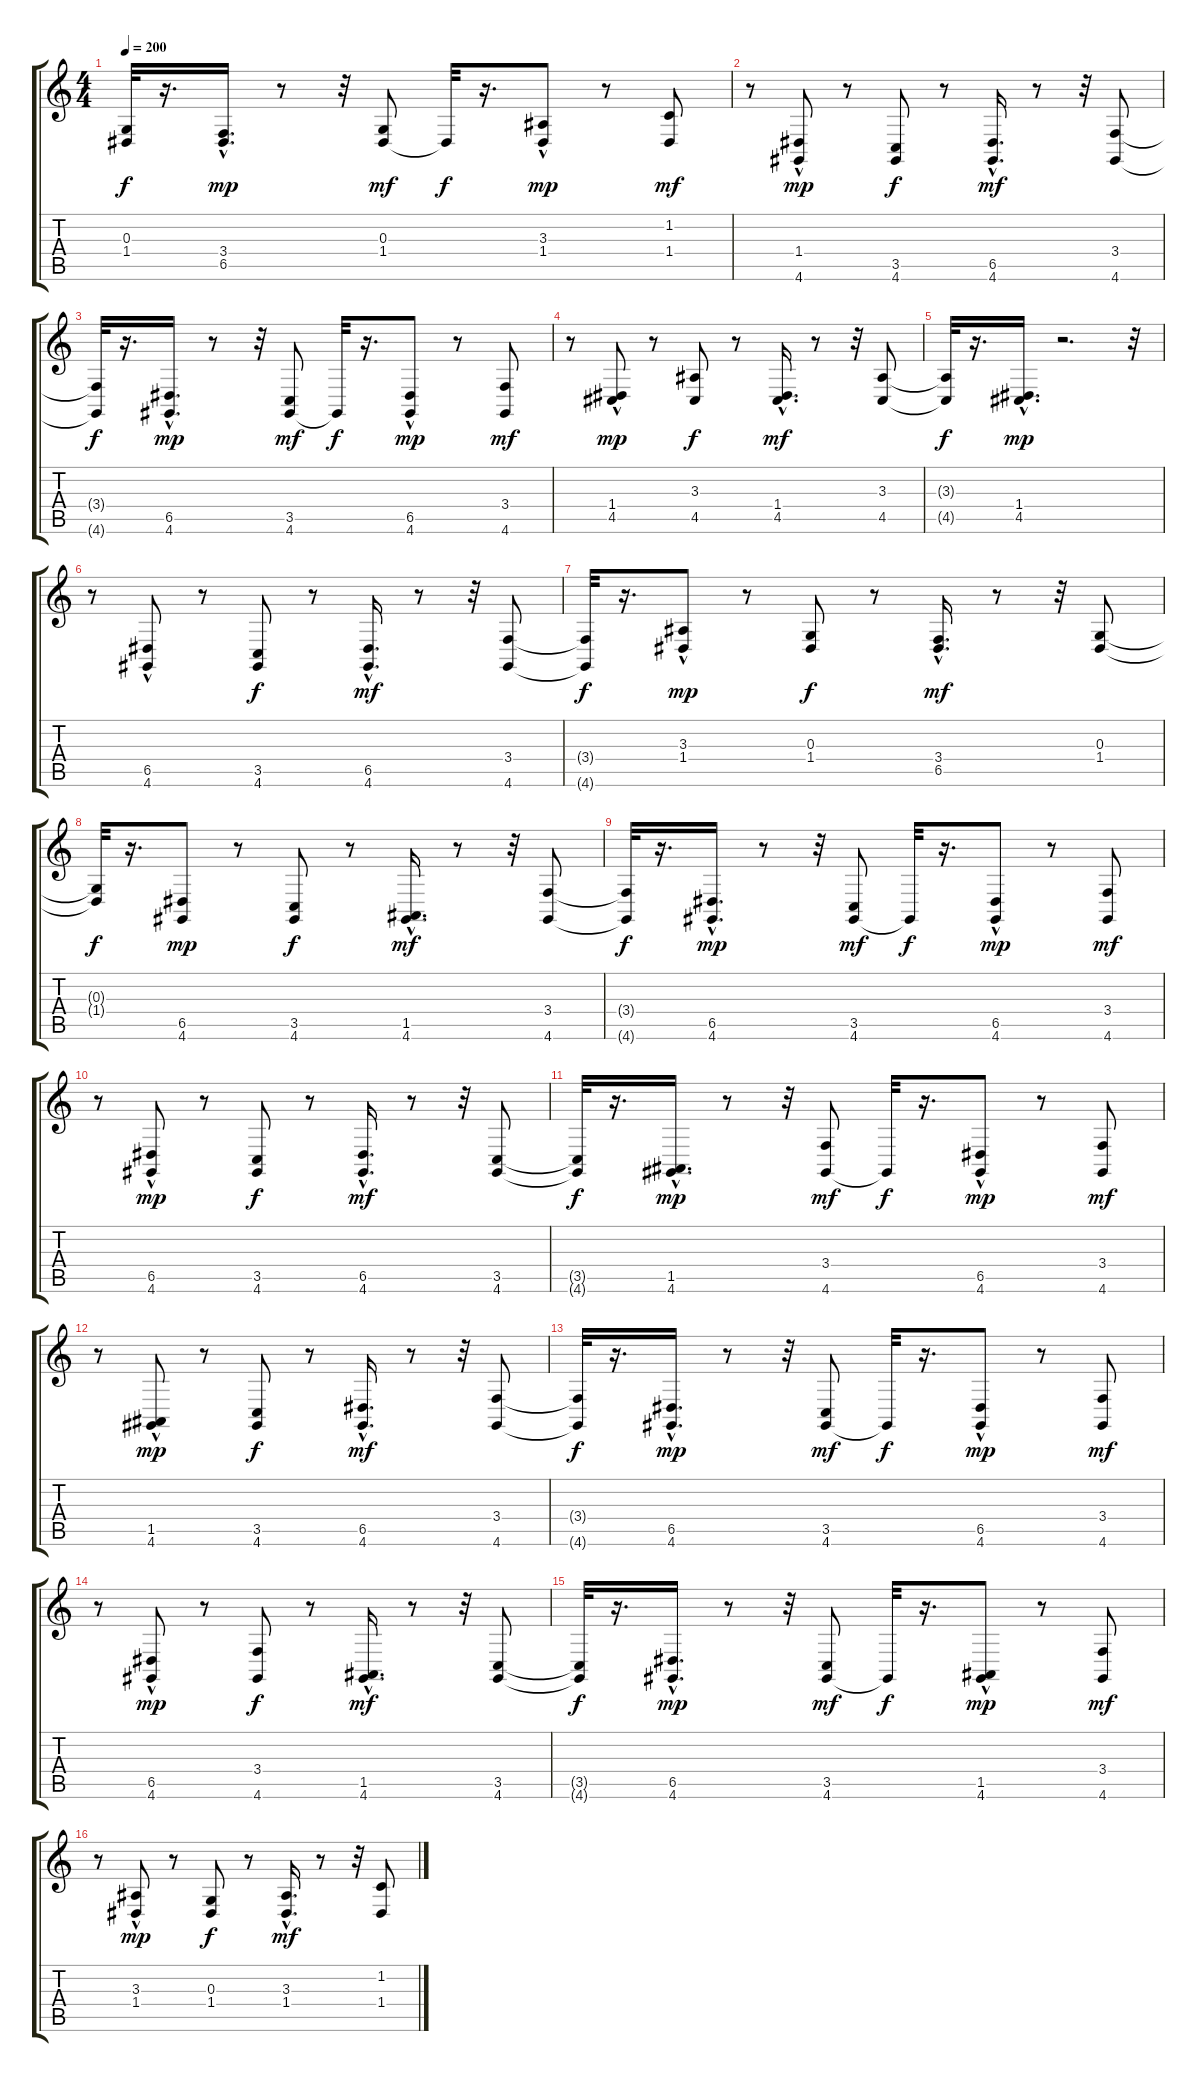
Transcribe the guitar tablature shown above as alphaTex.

\track "" {instrument breathnoise}
\staff {score tabs}
\tuning (E4 B3 G3 D3 A2 E2) {hide}
\ts (4 4)
\tempo 200
\clef g2
\ks c
(0.3{t} 1.4{t}).32{dy f} r.16{d} (3.4{hac} 6.5).16{d dy mp} r.8 r.32 (0.3 1.4).8{dy mf} 1.4{t}.32{dy f} r.16{d} (3.3{hac} 1.4).8{dy mp} r.8 (1.2 1.4).8{dy mf} |
r.8 (1.4 4.6{hac}).8{dy mp} r.8 (3.5 4.6).8{dy f} r.8 (6.5 4.6{hac}).16{d dy mf} r.8 r.32 (3.4 4.6).8 |
(3.4{t} 4.6{t}).32{dy f} r.16{d} (6.5{hac} 4.6).16{d dy mp} r.8 r.32 (3.5 4.6).8{dy mf} 4.6{t}.32{dy f} r.16{d} (6.5{hac} 4.6).8{dy mp} r.8 (3.4 4.6).8{dy mf} |
r.8 (1.4 4.5{hac}).8{dy mp} r.8 (3.3 4.5).8{dy f} r.8 (1.4 4.5{hac}).16{d dy mf} r.8 r.32 (3.3 4.5).8 |
(3.3{t} 4.5{t}).32{dy f} r.16{d} (1.4{hac} 4.5).16{d dy mp} r.2{d} r.32 |
r.8 (6.5 4.6{hac}).8 r.8 (3.5 4.6).8{dy f} r.8 (6.5 4.6{hac}).16{d dy mf} r.8 r.32 (3.4 4.6).8 |
(3.4{t} 4.6{t}).32{dy f} r.16{d} (3.3 1.4{hac}).8{dy mp} r.8 (0.3 1.4).8{dy f} r.8 (3.4 6.5{hac}).16{d dy mf} r.8 r.32 (0.3 1.4).8 |
(0.3{t} 1.4{t}).32{dy f} r.16{d} (6.5 4.6).8{dy mp} r.8 (3.5 4.6).8{dy f} r.8 (1.5 4.6{hac}).16{d dy mf} r.8 r.32 (3.4 4.6).8 |
(3.4{t} 4.6{t}).32{dy f} r.16{d} (6.5{hac} 4.6).16{d dy mp} r.8 r.32 (3.5 4.6).8{dy mf} 4.6{t}.32{dy f} r.16{d} (6.5{hac} 4.6).8{dy mp} r.8 (3.4 4.6).8{dy mf} |
r.8 (6.5 4.6{hac}).8{dy mp} r.8 (3.5 4.6).8{dy f} r.8 (6.5 4.6{hac}).16{d dy mf} r.8 r.32 (3.5 4.6).8 |
(3.5{t} 4.6{t}).32{dy f} r.16{d} (1.5{hac} 4.6).16{d dy mp} r.8 r.32 (3.4 4.6).8{dy mf} 4.6{t}.32{dy f} r.16{d} (6.5{hac} 4.6).8{dy mp} r.8 (3.4 4.6).8{dy mf} |
r.8 (1.5 4.6{hac}).8{dy mp} r.8 (3.5 4.6).8{dy f} r.8 (6.5 4.6{hac}).16{d dy mf} r.8 r.32 (3.4 4.6).8 |
(3.4{t} 4.6{t}).32{dy f} r.16{d} (6.5{hac} 4.6).16{d dy mp} r.8 r.32 (3.5 4.6).8{dy mf} 4.6{t}.32{dy f} r.16{d} (6.5{hac} 4.6).8{dy mp} r.8 (3.4 4.6).8{dy mf} |
r.8 (6.5 4.6{hac}).8{dy mp} r.8 (3.4 4.6).8{dy f} r.8 (1.5 4.6{hac}).16{d dy mf} r.8 r.32 (3.5 4.6).8 |
(3.5{t} 4.6{t}).32{dy f} r.16{d} (6.5{hac} 4.6).16{d dy mp} r.8 r.32 (3.5 4.6).8{dy mf} 4.6{t}.32{dy f} r.16{d} (1.5{hac} 4.6).8{dy mp} r.8 (3.4 4.6).8{dy mf} |
r.8 (3.3 1.4{hac}).8{dy mp} r.8 (0.3 1.4).8{dy f} r.8 (3.3 1.4{hac}).16{d dy mf} r.8 r.32 (1.2 1.4).8
